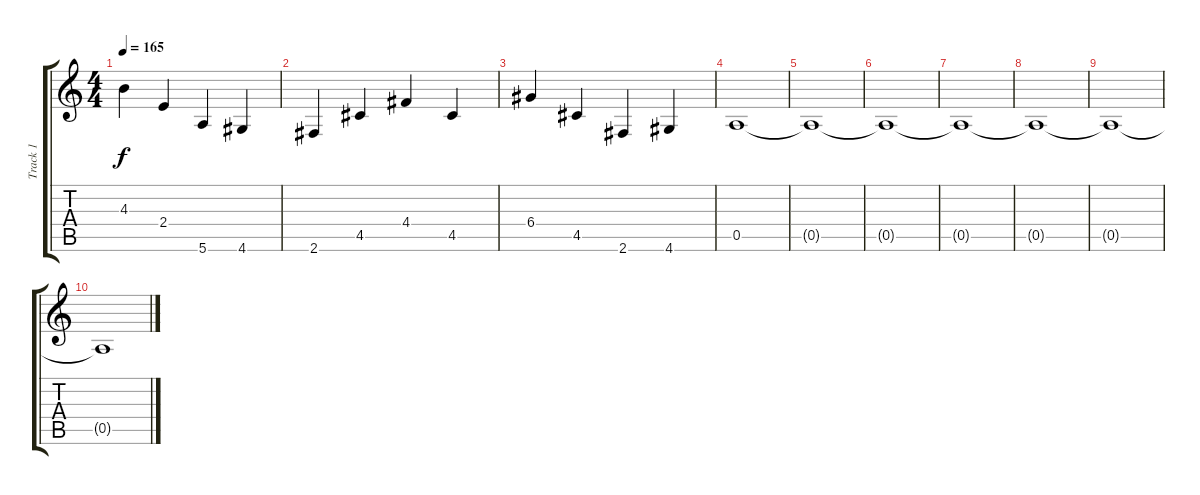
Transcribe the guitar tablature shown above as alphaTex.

\track ("Track 1" "Track 1") {instrument electricbassfinger}
\staff {score tabs}
\tuning (E4 B3 G3 D3 A2 E2) {hide}
\ts (4 4)
\tempo 165
\clef g2
\ks c
4.3.4{dy f} 2.4.4 5.6.4 4.6.4 |
2.6.4 4.5.4 4.4.4 4.5.4 |
6.4.4 4.5.4 2.6.4 4.6.4 |
0.5.1 |
0.5{t}.1 |
0.5{t}.1 |
0.5{t}.1 |
0.5{t}.1 |
0.5{t}.1 |
0.5{t}.1
